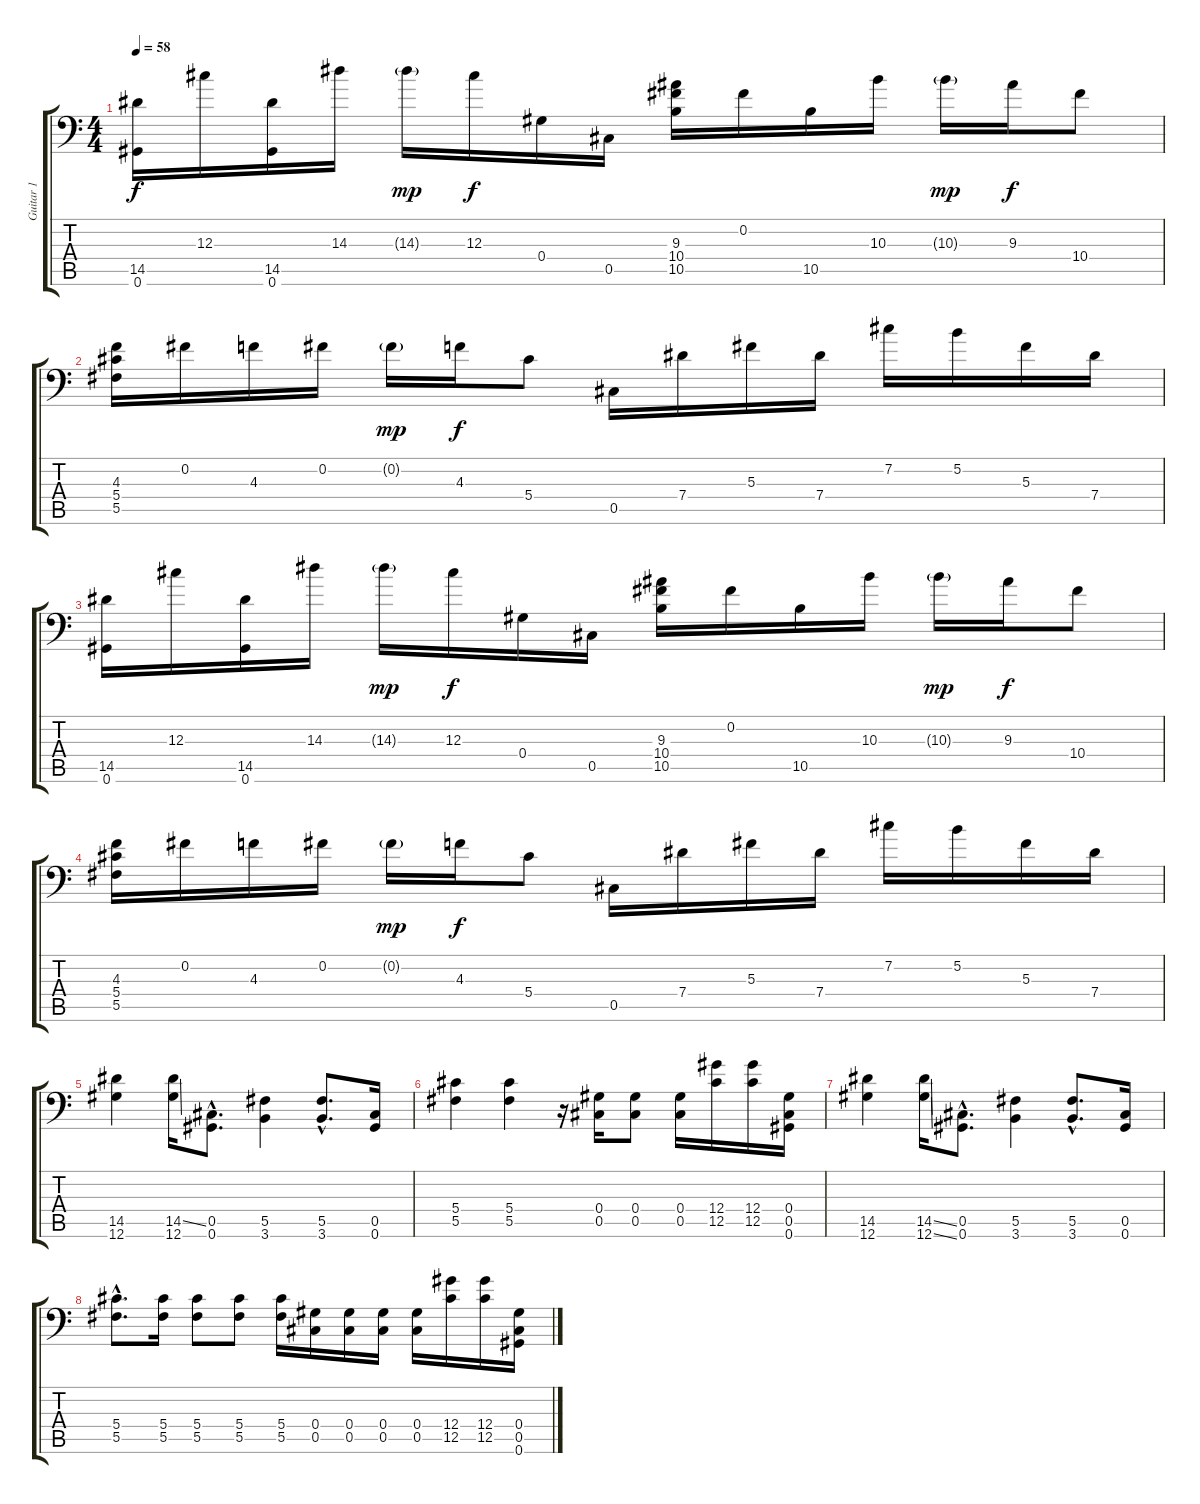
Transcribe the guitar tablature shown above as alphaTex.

\track ("Guitar 1" "Guitar 1") {instrument overdrivenguitar}
\staff {score tabs}
\tuning (Bb3 Gb3 Db3 Ab2 Db2 Ab1) {hide}
\ts (4 4)
\tempo 58
\clef f4
\ks c
(14.5 0.6).16{dy f} 12.3.16 (14.5 0.6).16 14.3.16 14.3{g}.16{dy mp} 12.3.16{dy f} 0.4.16 0.5.16 (9.3 10.4 10.5).16 0.2.16 10.5.16 10.3.16 10.3{g}.16{dy mp} 9.3.16{dy f} 10.4.8 |
(4.3 5.4 5.5).16 0.2.16 4.3.16 0.2.16 0.2{g}.16{dy mp} 4.3.16{dy f} 5.4.8 0.5.16 7.4.16 5.3.16 7.4.16 7.2.16 5.2.16 5.3.16 7.4.16 |
(14.5 0.6).16 12.3.16 (14.5 0.6).16 14.3.16 14.3{g}.16{dy mp} 12.3.16{dy f} 0.4.16 0.5.16 (9.3 10.4 10.5).16 0.2.16 10.5.16 10.3.16 10.3{g}.16{dy mp} 9.3.16{dy f} 10.4.8 |
(4.3 5.4 5.5).16 0.2.16 4.3.16 0.2.16 0.2{g}.16{dy mp} 4.3.16{dy f} 5.4.8 0.5.16 7.4.16 5.3.16 7.4.16 7.2.16 5.2.16 5.3.16 7.4.16 |
(14.5 12.6).4 (14.5{ss} 12.6).16 (0.5{hac} 0.6{hac}).8{d} (5.5 3.6).4 (5.5{hac} 3.6{hac}).8{d} (0.5 0.6).16 |
(5.4 5.5).4 (5.4 5.5).4 r.16 (0.4 0.5).16 (0.4 0.5).8 (0.4 0.5).16 (12.4 12.5).16 (12.4 12.5).16 (0.4 0.5 0.6).16 |
(14.5 12.6).4 (14.5{ss} 12.6{ss}).16 (0.5{hac} 0.6{hac}).8{d} (5.5 3.6).4 (5.5{hac} 3.6{hac}).8{d} (0.5 0.6).16 |
(5.4{hac} 5.5{hac}).8{d} (5.4 5.5).16 (5.4 5.5).8 (5.4 5.5).8 (5.4 5.5).16 (0.4 0.5).16 (0.4 0.5).16 (0.4 0.5).16 (0.4 0.5).16 (12.4 12.5).16 (12.4 12.5).16 (0.4 0.5 0.6).16
